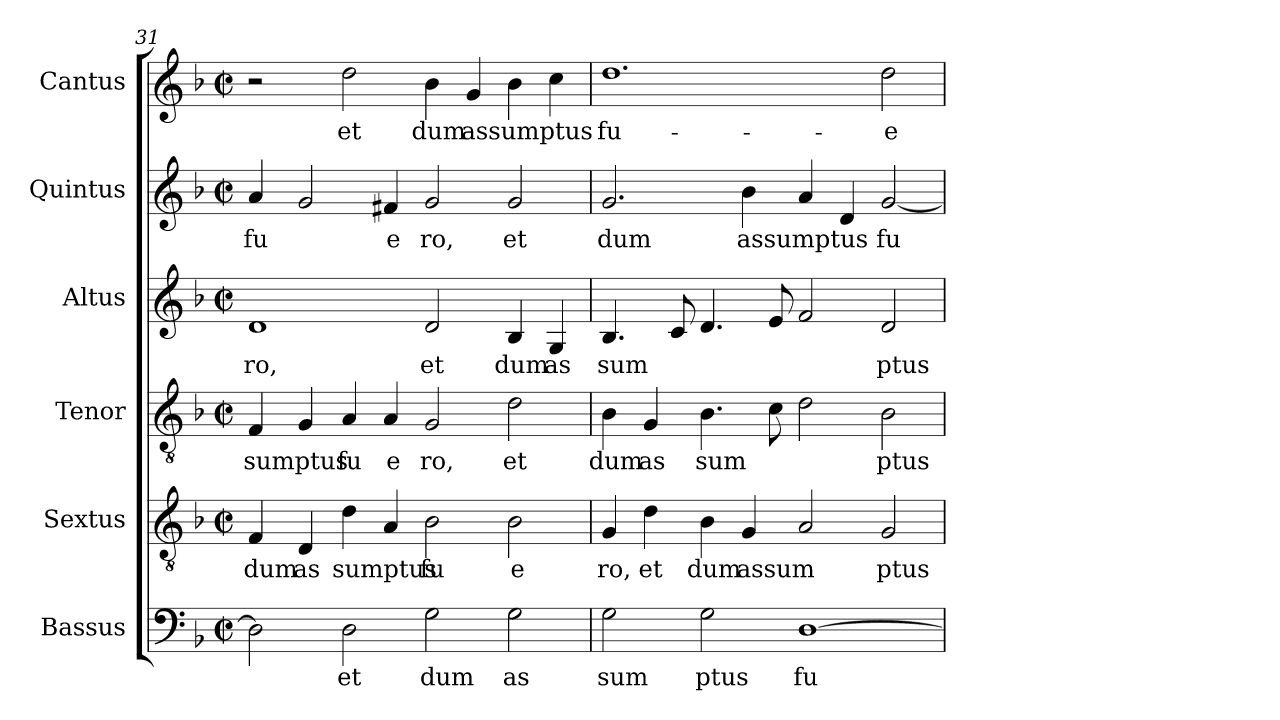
**kern	**text	**kern	**text	**kern	**text	**kern	**text	**kern	**text	**kern	**text
*part6	*part6	*part5	*part5	*part4	*part4	*part3	*part3	*part2	*part2	*part1	*part1
*staff6	*staff6	*staff5	*staff5	*staff4	*staff4	*staff3	*staff3	*staff2	*staff2	*staff1	*staff1
*I"Bassus	*	*I"Sextus	*	*I"Tenor	*	*I"Altus	*	*I"Quintus	*	*I"Cantus	*
!!LO:PB:g=z
*clefF4	*	*clefGv2	*	*clefGv2	*	*clefG2	*	*clefG2	*	*clefG2	*
*k[b-]	*	*k[b-]	*	*k[b-]	*	*k[b-]	*	*k[b-]	*	*k[b-]	*
*F:	*	*F:	*	*F:	*	*F:	*	*F:	*	*F:	*
*M2/2	*	*M2/2	*	*M2/2	*	*M2/2	*	*M2/2	*	*M2/2	*
*met(c|)	*	*met(c|)	*	*met(c|)	*	*met(c|)	*	*met(c|)	*	*met(c|)	*
=31	=31	=31	=31	=31	=31	=31	=31	=31	=31	=31	=31
!	!	!	!LO:LY:b:cj	!	!LO:LY:b	!	!LO:LY:b:cj	!	!LO:LY:b:cj	!	!
2D\]	.	4F/	dum	4F/	-sumptus	1d	ro,	4a/	fu	2r	.
!	!	!	!LO:LY:b:cj	!	!	!	!	!	!	!	!
.	.	4D/	as	4G/	.	.	.	2g/	.	.	.
!	!LO:LY:b:cj	!	!LO:LY:b	!	!LO:LY:b:cj	!	!	!	!	!	!LO:LY:b:cj
2D\	et	4d\	sumptus	4A/	fu	.	.	.	.	2dd\	et
!	!	!	!	!	!LO:LY:b:cj	!	!	!	!LO:LY:b:cj	!	!
.	.	4A/	.	4A/	e	.	.	4f#X/	e	.	.
!	!LO:LY:b:cj	!	!LO:LY:b:cj	!	!LO:LY:b:cj	!	!LO:LY:b:cj	!	!LO:LY:b:cj	!	!LO:LY:b:cj
2G\	dum	2B-\	fu	2G/	ro,	2d/	et	2g/	ro,	4b-\	dum
!	!	!	!	!	!	!	!	!	!	!	!LO:LY:b
.	.	.	.	.	.	.	.	.	.	4g/	assumptus
!	!LO:LY:b:cj	!	!LO:LY:b:cj	!	!LO:LY:b:cj	!	!LO:LY:b:cj	!	!LO:LY:b:cj	!	!
2G\	as	2B-\	e	2d\	et	4B-/	dum	2g/	et	4b-\	.
!	!	!	!	!	!	!	!LO:LY:b:cj	!	!	!	!
.	.	.	.	.	.	4G/	as	.	.	4cc\	.
=32	=32	=32	=32	=32	=32	=32	=32	=32	=32	=32	=32
!	!LO:LY:b:cj	!	!LO:LY:b:cj	!	!LO:LY:b:cj	!	!LO:LY:b	!	!LO:LY:b:cj	!	!LO:LY:b:cj
2G\	sum	4G/	ro,	4B-\	dum	4.B-/	sum	2.g/	dum	1.dd	fu-
!	!	!	!LO:LY:b:cj	!	!LO:LY:b:cj	!	!	!	!	!	!
.	.	4d\	et	4G/	as	.	.	.	.	.	.
.	.	.	.	.	.	8c/	.	.	.	.	.
!	!LO:LY:b:cj	!	!LO:LY:b:cj	!	!LO:LY:b	!	!	!	!	!	!
2G\	ptus	4B-\	dum	4.B-\	sum	4.d/	.	.	.	.	.
!	!	!	!LO:LY:b	!	!	!	!	!	!LO:LY:b	!	!
.	.	4G/	assum	.	.	.	.	4b-\	assumptus	.	.
.	.	.	.	8c\	.	8e/	.	.	.	.	.
!	!LO:LY:b:cj	!	!	!	!	!	!	!	!	!	!
[>1D	fu	2A/	.	2d\	.	2f/	.	4a/	.	.	.
.	.	.	.	.	.	.	.	4d/	.	.	.
!	!	!	!LO:LY:b:cj	!	!LO:LY:b:cj	!	!LO:LY:b:cj	!	!LO:LY:b:cj	!	!LO:LY:b:cj
.	.	2G/	ptus	2B-\	ptus	2d/	ptus	[<2g/	fu	2dd\	-e-
=	=	=	=	=	=	=	=	=	=	=	=
*-	*-	*-	*-	*-	*-	*-	*-	*-	*-	*-	*-
